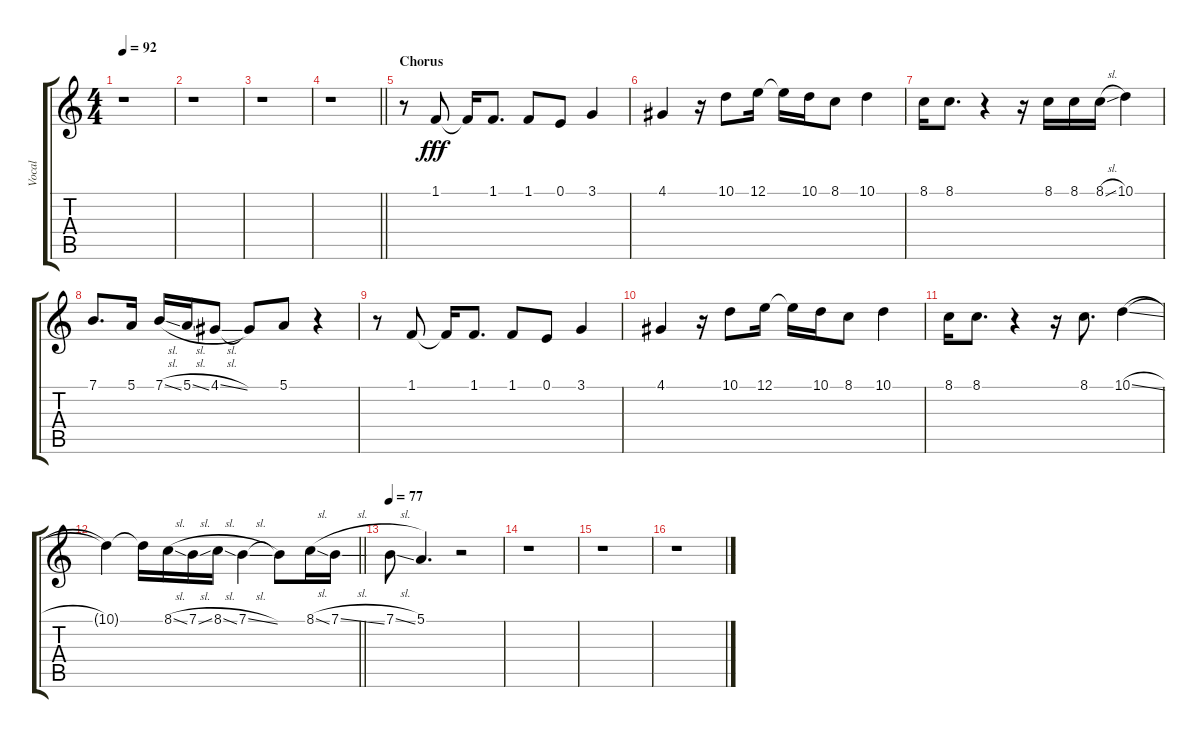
\track ("Vocal" "Vocal") {instrument tenorsax}
\staff {score tabs}
\tuning (E4 B3 G3 D3 A2 E2) {hide}
\ts (4 4)
\tempo 92
\clef g2
\ks c
r.1{dy f} |
r.1 |
r.1 |
\barLineRight lightlight
r.1 |
\section ("" "Chorus")
r.8 1.1.8{dy fff} 1.1{t}.16 1.1.8{d} 1.1.8 0.1.8 3.1.4 |
4.1.4 r.16 10.1.8 12.1.16 12.1{t}.16 10.1.16 8.1.8 10.1.4 |
8.1.16 8.1.8{d} r.4 r.16 8.1.16 8.1.16 8.1{sl}.16 10.1.4 |
7.1.8{d} 5.1.16 7.1{sl}.16 5.1{sl}.16 4.1{sl}.8 4.1{t}.8 5.1.8 r.4 |
r.8 1.1.8 1.1{t}.16 1.1.8{d} 1.1.8 0.1.8 3.1.4 |
4.1.4 r.16 10.1.8 12.1.16 12.1{t}.16 10.1.16 8.1.8 10.1.4 |
8.1.16 8.1.8{d} r.4 r.16 8.1.8{d} 10.1{sl}.4 |
\barLineRight lightlight
10.1{t}.4 10.1{t}.16 8.1{sl}.16 7.1{sl}.16 8.1{sl}.16 7.1{sl}.4 7.1{t}.8 8.1{sl}.16 7.1{sl}.16 |
\section ("" "")
\tempo 77
7.1{sl}.8 5.1.4{d} r.2 |
r.1 |
r.1 |
r.1
